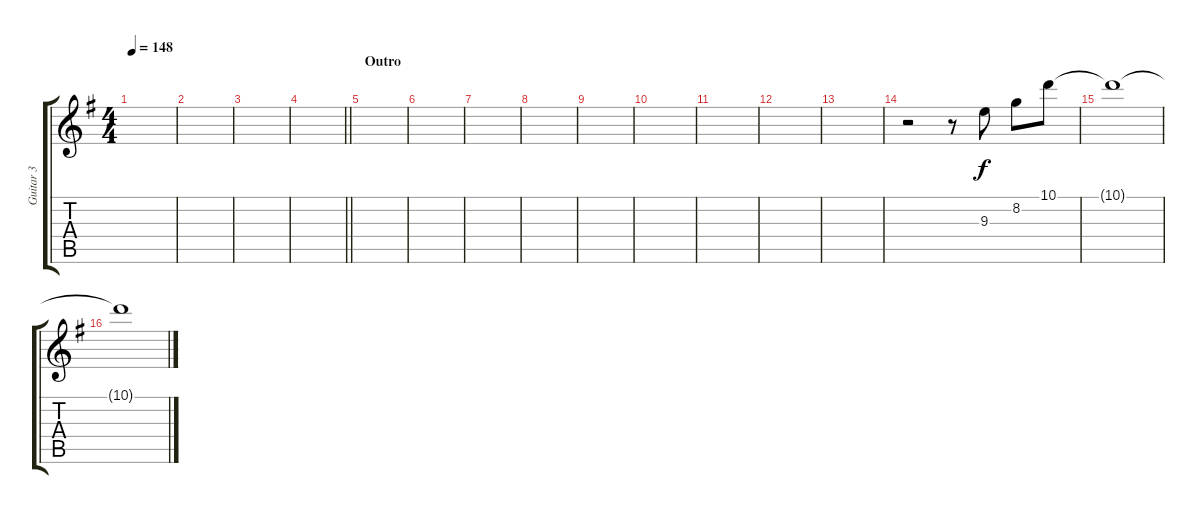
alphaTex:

\track ("Guitar 3" "Guitar 3") {instrument distortionguitar}
\staff {score tabs}
\tuning (E4 B3 G3 D3 A2 E2) {hide}
\ts (4 4)
\tempo 148
\clef g2
\ks g
|
|
|
\barLineRight lightlight
|
\section ("" "Outro")
|
|
|
|
|
|
|
|
|
r.2 r.8 9.3.8 8.2.8 10.1.8 |
10.1{t}.1 |
10.1{t}.1{dy f}
